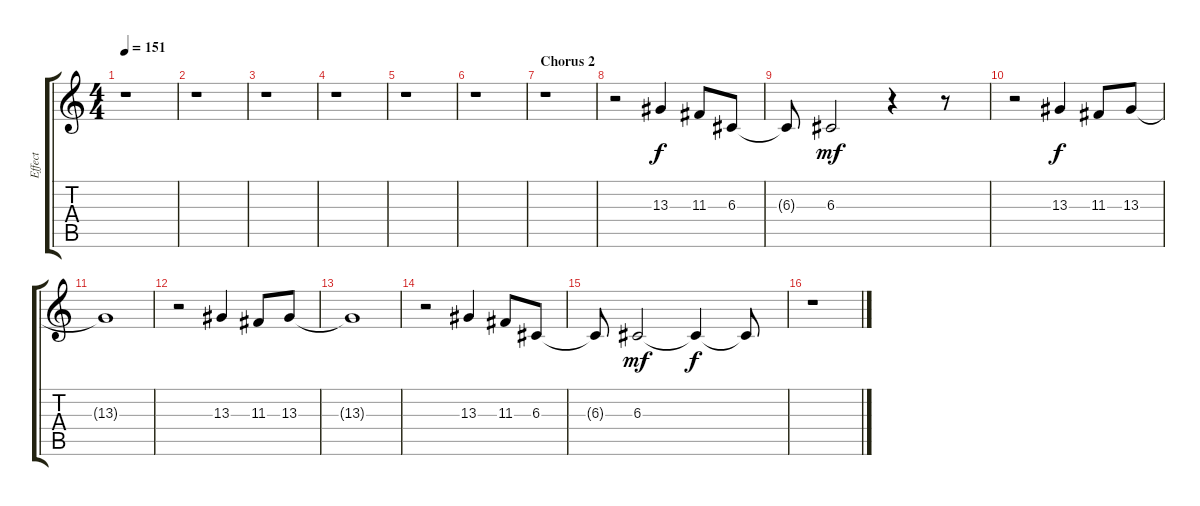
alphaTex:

\track ("Effect" "Effect") {instrument pad2warm}
\staff {score tabs}
\tuning (E4 B3 G3 D3 A2 E2) {hide}
\ts (4 4)
\tempo 151
\clef g2
\ks c
r.1{dy f} |
r.1 |
r.1 |
r.1 |
r.1 |
r.1 |
\section ("" "Chorus 2")
r.1 |
r.2{volume 14 instrument voiceoohs} 13.3.4 11.3.8 6.3.8 |
6.3{t}.8 6.3.2{dy mf} r.4 r.8 |
r.2 13.3.4{dy f} 11.3.8 13.3.8 |
13.3{t}.1 |
r.2 13.3.4 11.3.8 13.3.8 |
13.3{t}.1 |
r.2 13.3.4 11.3.8 6.3.8 |
6.3{t}.8 6.3.2{dy mf} 6.3{t}.4{dy f} 6.3{t}.8 |
r.1
